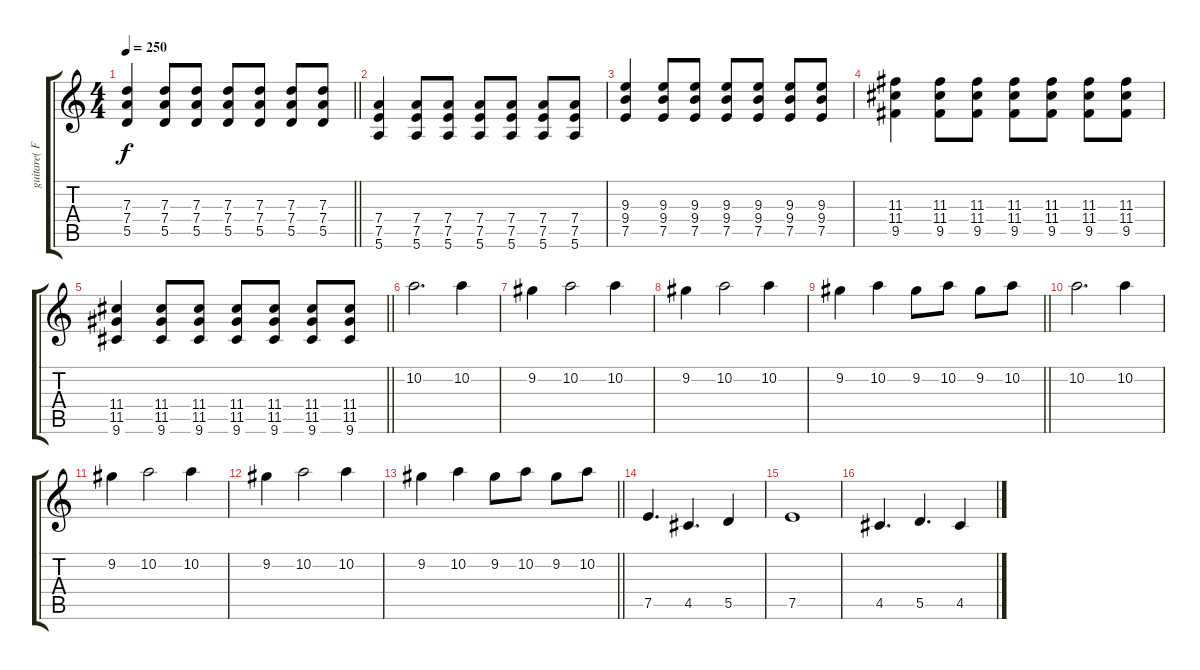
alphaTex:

\track ("guitare( Fred )" "guitare( F") {instrument overdrivenguitar}
\staff {score tabs}
\tuning (E4 B3 G3 D3 A2 E2) {hide}
\ts (4 4)
\tempo 250
\clef g2
\barLineRight lightlight
\ks c
(7.3 7.4 5.5).4{dy f} (7.3 7.4 5.5).8 (7.3 7.4 5.5).8 (7.3 7.4 5.5).8 (7.3 7.4 5.5).8 (7.3 7.4 5.5).8 (7.3 7.4 5.5).8 |
(7.4 7.5 5.6).4 (7.4 7.5 5.6).8 (7.4 7.5 5.6).8 (7.4 7.5 5.6).8 (7.4 7.5 5.6).8 (7.4 7.5 5.6).8 (7.4 7.5 5.6).8 |
(9.3 9.4 7.5).4 (9.3 9.4 7.5).8 (9.3 9.4 7.5).8 (9.3 9.4 7.5).8 (9.3 9.4 7.5).8 (9.3 9.4 7.5).8 (9.3 9.4 7.5).8 |
(11.3 11.4 9.5).4 (11.3 11.4 9.5).8 (11.3 11.4 9.5).8 (11.3 11.4 9.5).8 (11.3 11.4 9.5).8 (11.3 11.4 9.5).8 (11.3 11.4 9.5).8 |
\barLineRight lightlight
(11.4 11.5 9.6).4 (11.4 11.5 9.6).8 (11.4 11.5 9.6).8 (11.4 11.5 9.6).8 (11.4 11.5 9.6).8 (11.4 11.5 9.6).8 (11.4 11.5 9.6).8 |
10.2.2{d} 10.2.4 |
9.2.4 10.2.2 10.2.4 |
9.2.4 10.2.2 10.2.4 |
\barLineRight lightlight
9.2.4 10.2.4 9.2.8 10.2.8 9.2.8 10.2.8 |
10.2.2{d} 10.2.4 |
9.2.4 10.2.2 10.2.4 |
9.2.4 10.2.2 10.2.4 |
\barLineRight lightlight
9.2.4 10.2.4 9.2.8 10.2.8 9.2.8 10.2.8 |
7.5.4{d} 4.5.4{d} 5.5.4 |
7.5.1 |
4.5.4{d} 5.5.4{d} 4.5.4
